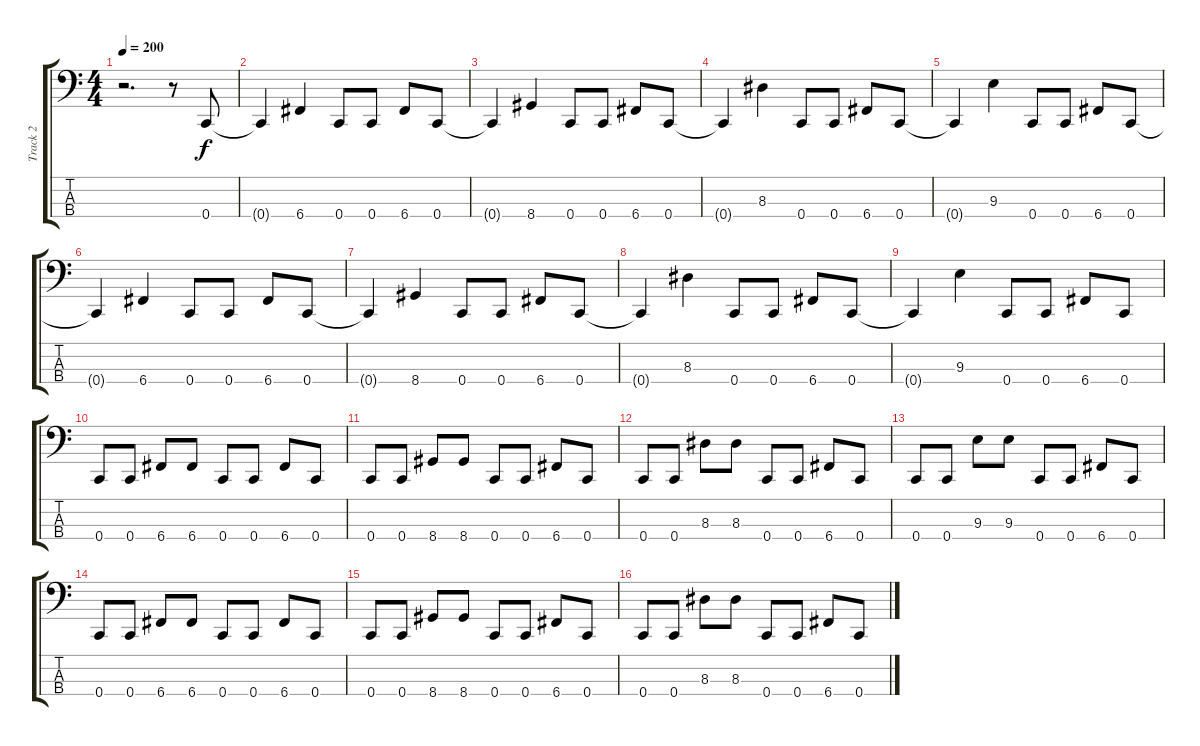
\track ("Track 2" "Track 2") {instrument electricbassfinger}
\staff {score tabs}
\tuning (F2 C2 G1 C1) {hide}
\ts (4 4)
\tempo 200
\clef f4
\ks c
r.2{d dy f} r.8 0.4.8 |
0.4{t}.4 6.4.4 0.4.8 0.4.8 6.4.8 0.4.8 |
0.4{t}.4 8.4.4 0.4.8 0.4.8 6.4.8 0.4.8 |
0.4{t}.4 8.3.4 0.4.8 0.4.8 6.4.8 0.4.8 |
0.4{t}.4 9.3.4 0.4.8 0.4.8 6.4.8 0.4.8 |
0.4{t}.4 6.4.4 0.4.8 0.4.8 6.4.8 0.4.8 |
0.4{t}.4 8.4.4 0.4.8 0.4.8 6.4.8 0.4.8 |
0.4{t}.4 8.3.4 0.4.8 0.4.8 6.4.8 0.4.8 |
0.4{t}.4 9.3.4 0.4.8 0.4.8 6.4.8 0.4.8 |
0.4.8 0.4.8 6.4.8 6.4.8 0.4.8 0.4.8 6.4.8 0.4.8 |
0.4.8 0.4.8 8.4.8 8.4.8 0.4.8 0.4.8 6.4.8 0.4.8 |
0.4.8 0.4.8 8.3.8 8.3.8 0.4.8 0.4.8 6.4.8 0.4.8 |
0.4.8 0.4.8 9.3.8 9.3.8 0.4.8 0.4.8 6.4.8 0.4.8 |
0.4.8 0.4.8 6.4.8 6.4.8 0.4.8 0.4.8 6.4.8 0.4.8 |
0.4.8 0.4.8 8.4.8 8.4.8 0.4.8 0.4.8 6.4.8 0.4.8 |
0.4.8 0.4.8 8.3.8 8.3.8 0.4.8 0.4.8 6.4.8 0.4.8
